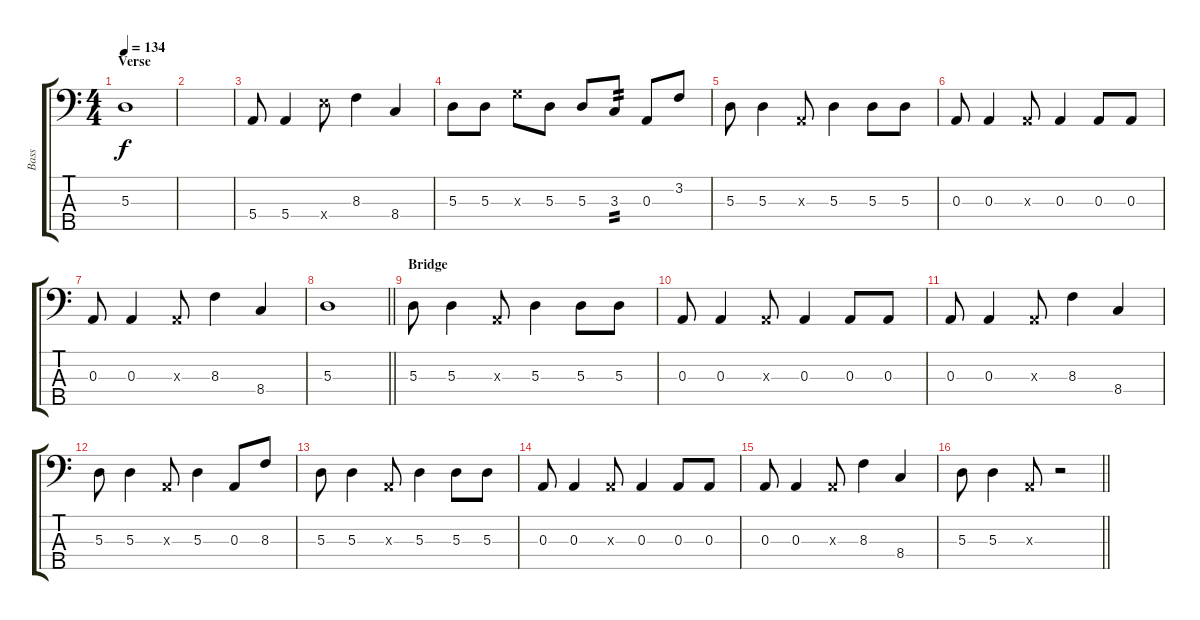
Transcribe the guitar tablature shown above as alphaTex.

\track ("Bass" "Bass") {instrument electricbassfinger}
\staff {score tabs}
\tuning (G2 D2 A1 E1 B0) {hide}
\ts (4 4)
\section ("" "Verse")
\tempo 134
\clef f4
\ks c
5.3.1{dy f} |
|
5.4.8 5.4.4 12.4{x}.8 8.3.4 8.4.4 |
5.3.8 5.3.8 10.3{x}.8 5.3.8 5.3.8 3.3.8{tp 2} 0.3.8 3.2.8 |
5.3.8 5.3.4 0.3{x}.8 5.3.4 5.3.8 5.3.8 |
0.3.8 0.3.4 0.3{x}.8 0.3.4 0.3.8 0.3.8 |
0.3.8 0.3.4 0.3{x}.8 8.3.4 8.4.4 |
\barLineRight lightlight
5.3.1 |
\section ("" "Bridge")
5.3.8 5.3.4 0.3{x}.8 5.3.4 5.3.8 5.3.8 |
0.3.8 0.3.4 0.3{x}.8 0.3.4 0.3.8 0.3.8 |
0.3.8 0.3.4 0.3{x}.8 8.3.4 8.4.4 |
5.3.8 5.3.4 0.3{x}.8 5.3.4 0.3.8 8.3.8 |
5.3.8 5.3.4 0.3{x}.8 5.3.4 5.3.8 5.3.8 |
0.3.8 0.3.4 0.3{x}.8 0.3.4 0.3.8 0.3.8 |
0.3.8 0.3.4 0.3{x}.8 8.3.4 8.4.4 |
\barLineRight lightlight
5.3.8 5.3.4 0.3{x}.8 r.2
